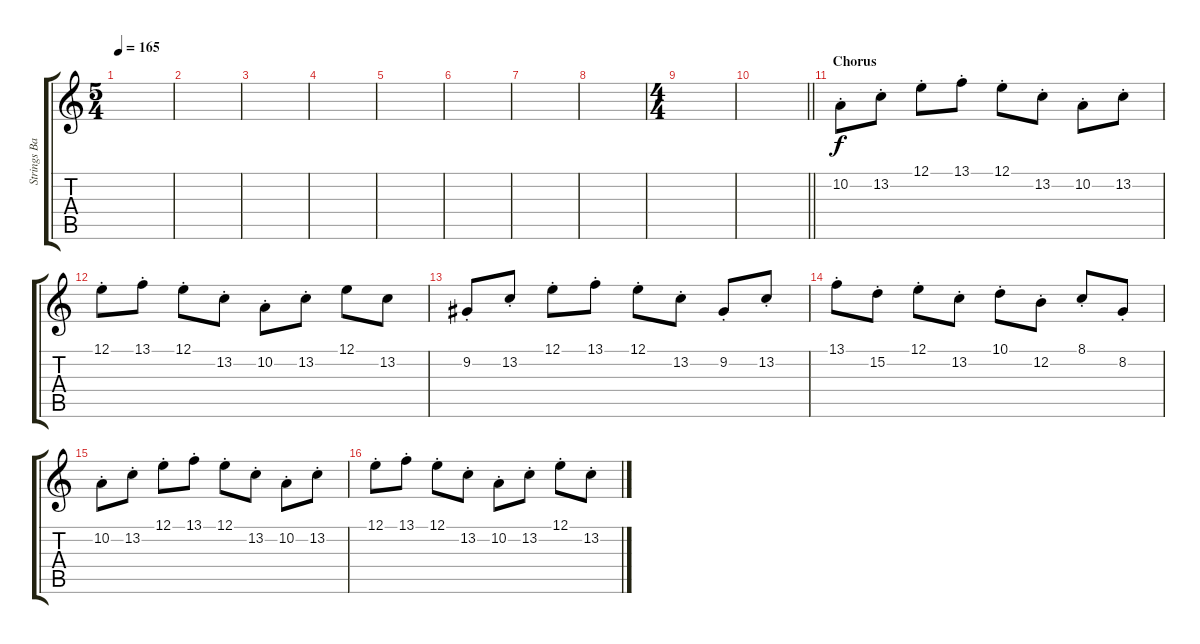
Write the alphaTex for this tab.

\track ("Strings Backing" "Strings Ba") {instrument musicbox}
\staff {score tabs}
\tuning (E4 B3 G3 D3 A2 E2) {hide}
\ts (5 4)
\tempo 165
\clef g2
\ks c
|
|
|
|
|
|
|
|
\ts (4 4)
|
\barLineRight lightlight
|
\section ("" "Chorus")
10.2{st}.8 13.2{st}.8 12.1{st}.8 13.1{st}.8 12.1{st}.8 13.2{st}.8 10.2{st}.8 13.2{st}.8 |
12.1{st}.8 13.1{st}.8 12.1{st}.8 13.2{st}.8 10.2{st}.8 13.2{st}.8 12.1.8 13.2.8 |
9.2{st}.8 13.2{st}.8 12.1{st}.8 13.1{st}.8 12.1{st}.8 13.2{st}.8 9.2{st}.8 13.2{st}.8 |
13.1{st}.8 15.2{st}.8 12.1{st}.8 13.2{st}.8 10.1{st}.8 12.2{st}.8 8.1{st}.8 8.2{st}.8 |
10.2{st}.8 13.2{st}.8 12.1{st}.8 13.1{st}.8 12.1{st}.8 13.2{st}.8 10.2{st}.8 13.2{st}.8 |
12.1{st}.8 13.1{st}.8 12.1{st}.8 13.2{st}.8 10.2{st}.8 13.2{st}.8 12.1{st}.8 13.2{st}.8
